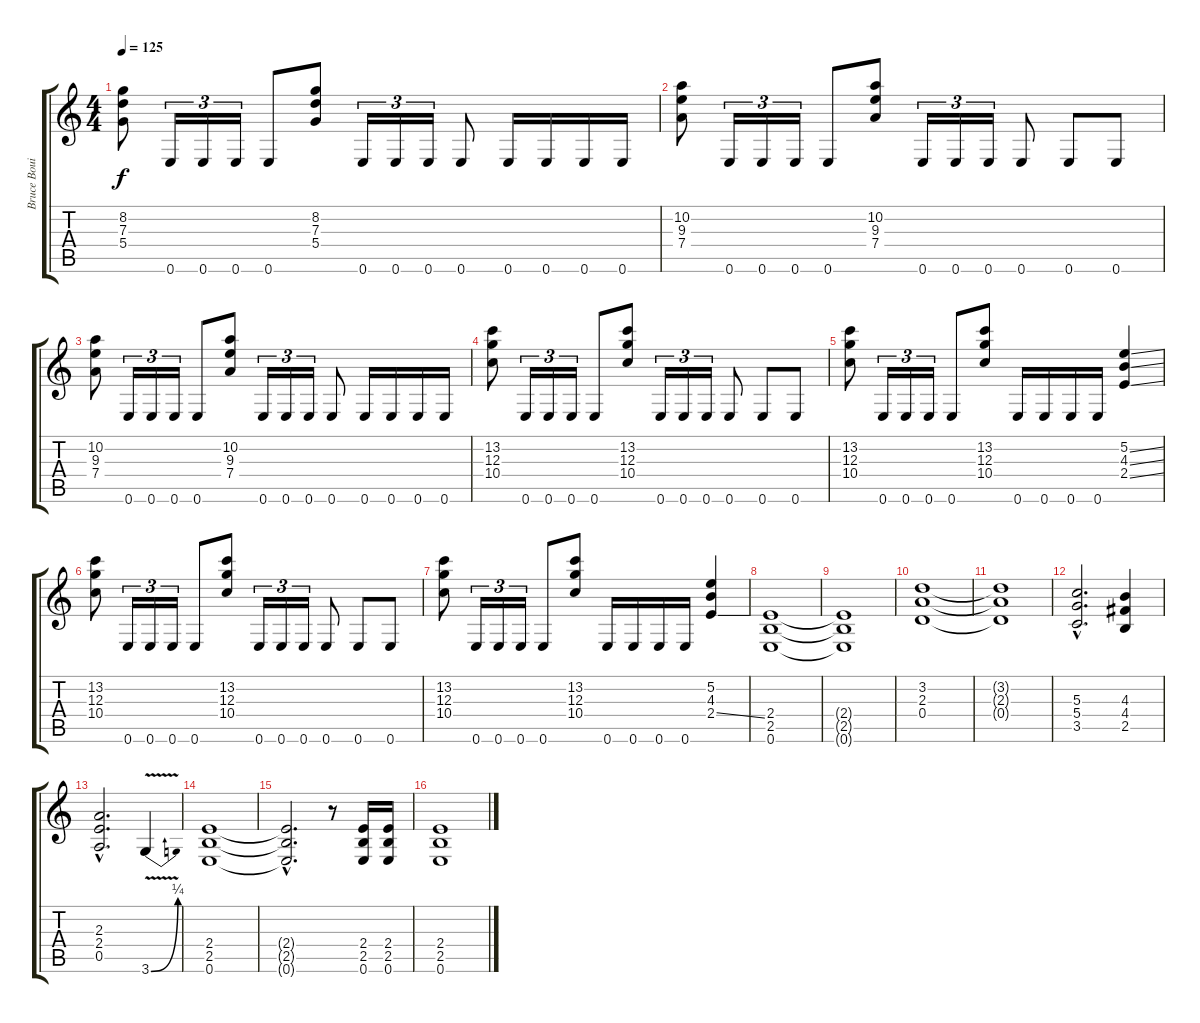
\track ("Bruce Bouilliet" "Bruce Boui") {instrument distortionguitar}
\staff {score tabs}
\tuning (E4 B3 G3 D3 A2 E2) {hide}
\ts (4 4)
\tempo 125
\clef g2
\ks c
(8.2 7.3 5.4).8{dy f} 0.6.16{tu (3 2)} 0.6.16{tu (3 2)} 0.6.16{tu (3 2)} 0.6.8 (8.2 7.3 5.4).8 0.6.16{tu (3 2)} 0.6.16{tu (3 2)} 0.6.16{tu (3 2)} 0.6.8 0.6.16 0.6.16 0.6.16 0.6.16 |
(10.2 9.3 7.4).8 0.6.16{tu (3 2)} 0.6.16{tu (3 2)} 0.6.16{tu (3 2)} 0.6.8 (10.2 9.3 7.4).8 0.6.16{tu (3 2)} 0.6.16{tu (3 2)} 0.6.16{tu (3 2)} 0.6.8 0.6.8 0.6.8 |
(10.2 9.3 7.4).8 0.6.16{tu (3 2)} 0.6.16{tu (3 2)} 0.6.16{tu (3 2)} 0.6.8 (10.2 9.3 7.4).8 0.6.16{tu (3 2)} 0.6.16{tu (3 2)} 0.6.16{tu (3 2)} 0.6.8 0.6.16 0.6.16 0.6.16 0.6.16 |
(13.2 12.3 10.4).8 0.6.16{tu (3 2)} 0.6.16{tu (3 2)} 0.6.16{tu (3 2)} 0.6.8 (13.2 12.3 10.4).8 0.6.16{tu (3 2)} 0.6.16{tu (3 2)} 0.6.16{tu (3 2)} 0.6.8 0.6.8 0.6.8 |
(13.2 12.3 10.4).8 0.6.16{tu (3 2)} 0.6.16{tu (3 2)} 0.6.16{tu (3 2)} 0.6.8 (13.2 12.3 10.4).8 0.6.16 0.6.16 0.6.16 0.6.16 (5.2{ss} 4.3{ss} 2.4{ss}).4 |
(13.2 12.3 10.4).8 0.6.16{tu (3 2)} 0.6.16{tu (3 2)} 0.6.16{tu (3 2)} 0.6.8 (13.2 12.3 10.4).8 0.6.16{tu (3 2)} 0.6.16{tu (3 2)} 0.6.16{tu (3 2)} 0.6.8 0.6.8 0.6.8 |
(13.2 12.3 10.4).8 0.6.16{tu (3 2)} 0.6.16{tu (3 2)} 0.6.16{tu (3 2)} 0.6.8 (13.2 12.3 10.4).8 0.6.16 0.6.16 0.6.16 0.6.16 (5.2 4.3 2.4{ss}).4 |
(2.4 2.5 0.6).1 |
(2.4{t} 2.5{t} 0.6{t}).1 |
(3.2 2.3 0.4).1 |
(3.2{t} 2.3{t} 0.4{t}).1 |
(5.3{hac} 5.4{hac} 3.5{hac}).2{d} (4.3 4.4 2.5).4 |
(2.3{hac} 2.4{hac} 0.5{hac}).2{d} 3.6{be (bend 0 0 60 1) v}.4 |
(2.4 2.5 0.6).1 |
(2.4{hac t} 2.5{hac t} 0.6{hac t}).2{d} r.8 (2.4 2.5 0.6).16 (2.4 2.5 0.6).16 |
(2.4 2.5 0.6).1
